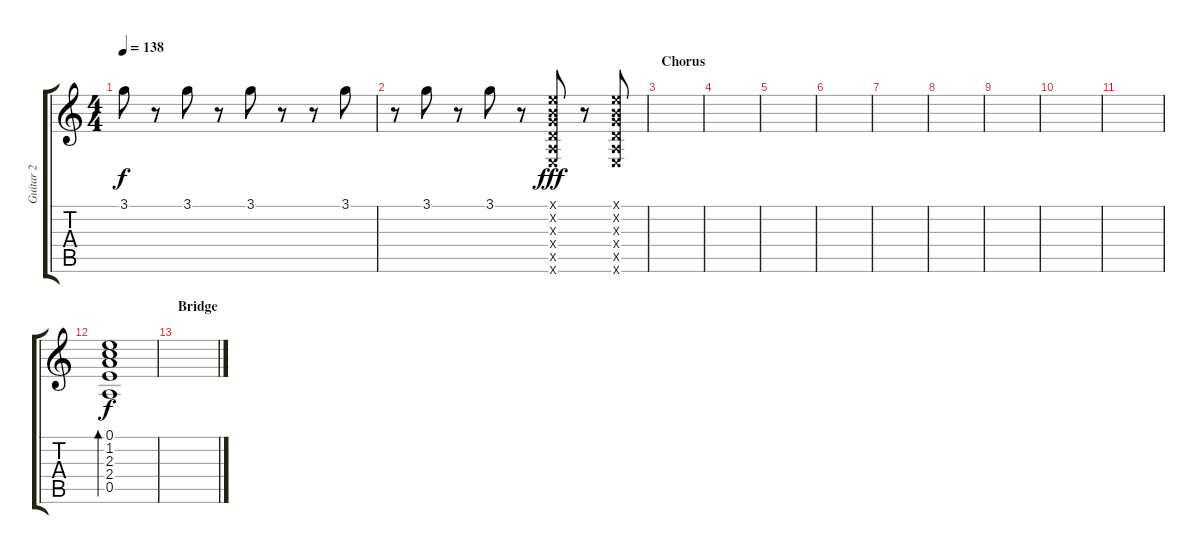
\track ("Guitar 2" "Guitar 2") {instrument electricguitarclean}
\staff {score tabs}
\tuning (E4 B3 G3 D3 A2 E2) {hide}
\ts (4 4)
\tempo 138
\clef g2
\ks c
3.1.8{dy f} r.8 3.1.8 r.8 3.1.8 r.8 r.8 3.1.8 |
r.8 3.1.8 r.8 3.1.8 r.8 (0.1{x} 0.2{x} 0.3{x} 0.4{x} 0.5{x} 0.6{x}).8{dy fff volume 16 instrument distortionguitar} r.8 (0.1{x} 0.2{x} 0.3{x} 0.4{x} 0.5{x} 0.6{x}).8 |
\section ("" "Chorus")
|
|
|
|
|
|
|
|
|
(0.1 1.2 2.3 2.4 0.5).1{bd 60 dy f volume 12 balance 7 instrument electricguitarclean} |
\section ("" "Bridge")
